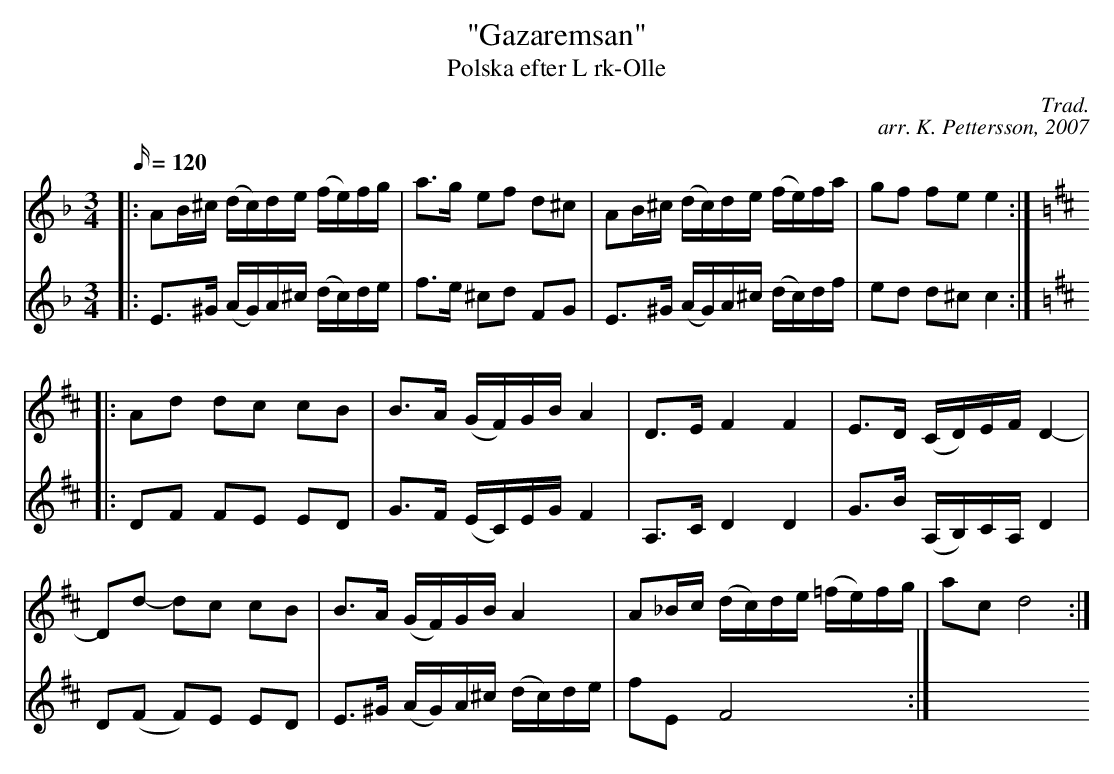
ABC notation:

X:1
T: "Gazaremsan"
T: Polska efter L rk-Olle
C: Trad.
C: arr. K. Pettersson, 2007
M: 3/4
L: 1/16
Q: 120
K: Dm
V: 1
|: A2B^c (dc)de (fe)fg | a3g e2f2 d2^c2 | A2B^c (dc)de (fe)fa | g2f2 f2e2 e4 :|
K: D
|: A2d2 d2c2 c2B2 | B3A (GF)GB A4 | D3E F4 F4 | E3D (CD)EF D4- |
D2d2- d2c2 c2B2 | B3A (GF)GB A4 | A2_Bc (dc)de (=fe)fg | a2c2 d8 :|
V: 2
|: E3^G (AG)A^c (dc)de | f3e ^c2d2 F2G2 | E3^G (AG)A^c (dc)df | e2d2 d2^c2 c4 :|
K: D
|: D2F2 F2E2 E2D2 | G3F (EC)EG F4 | A,3CD4D4 | G3B (A,B,)CA,D4 | D2(F2 F2)E2 E2D2 | E3^G (AG)A^c (dc)de | f2E2 F8 :|
